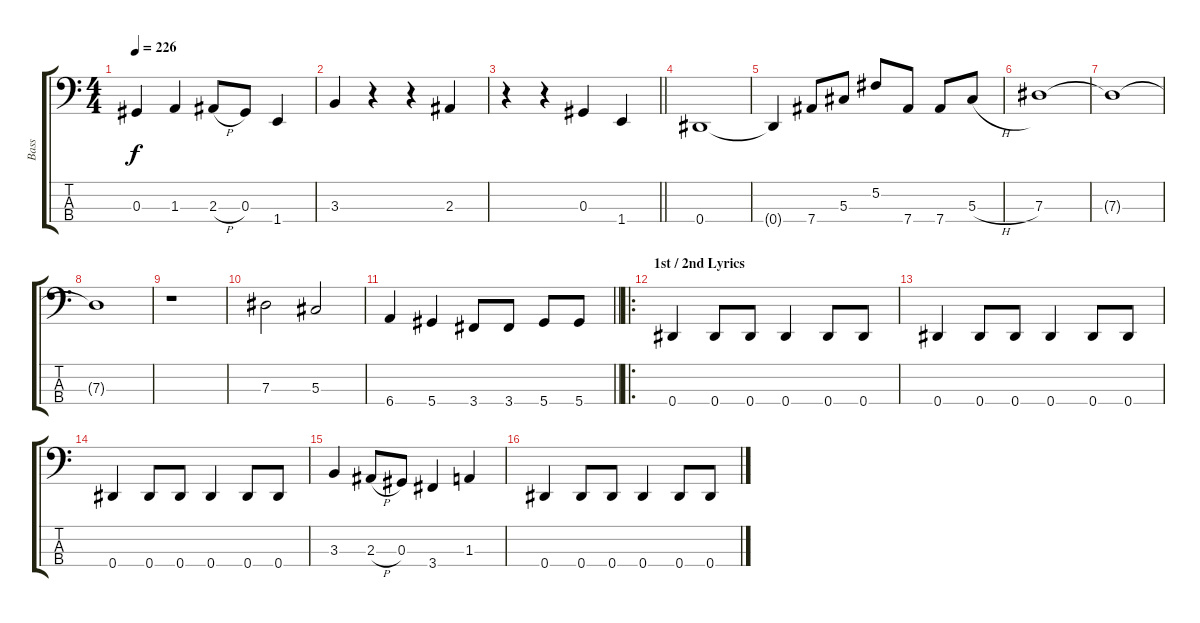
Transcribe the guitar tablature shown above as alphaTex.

\track ("Bass" "Bass") {instrument electricbassfinger}
\staff {score tabs}
\tuning (Gb2 Db2 Ab1 Eb1) {hide}
\ts (4 4)
\tempo 226
\clef f4
\ks c
0.3.4{dy f} 1.3.4 2.3{h}.8 0.3.8 1.4.4 |
3.3.4 r.4 r.4 2.3.4 |
\barLineRight lightlight
r.4 r.4 0.3.4 1.4.4 |
0.4.1 |
0.4{t}.4 7.4.8 5.3.8 5.2.8 7.4.8 7.4.8 5.3{h}.8 |
7.3.1 |
7.3{t}.1 |
7.3{t}.1 |
r.1 |
7.3.2 5.3.2 |
\barLineRight lightlight
6.4.4 5.4.4 3.4.8 3.4.8 5.4.8 5.4.8 |
\ro
\section ("" "1st / 2nd Lyrics")
0.4.4 0.4.8 0.4.8 0.4.4 0.4.8 0.4.8 |
0.4.4 0.4.8 0.4.8 0.4.4 0.4.8 0.4.8 |
0.4.4 0.4.8 0.4.8 0.4.4 0.4.8 0.4.8 |
3.3.4 2.3{h}.8 0.3.8 3.4.4 1.3.4 |
0.4.4 0.4.8 0.4.8 0.4.4 0.4.8 0.4.8
